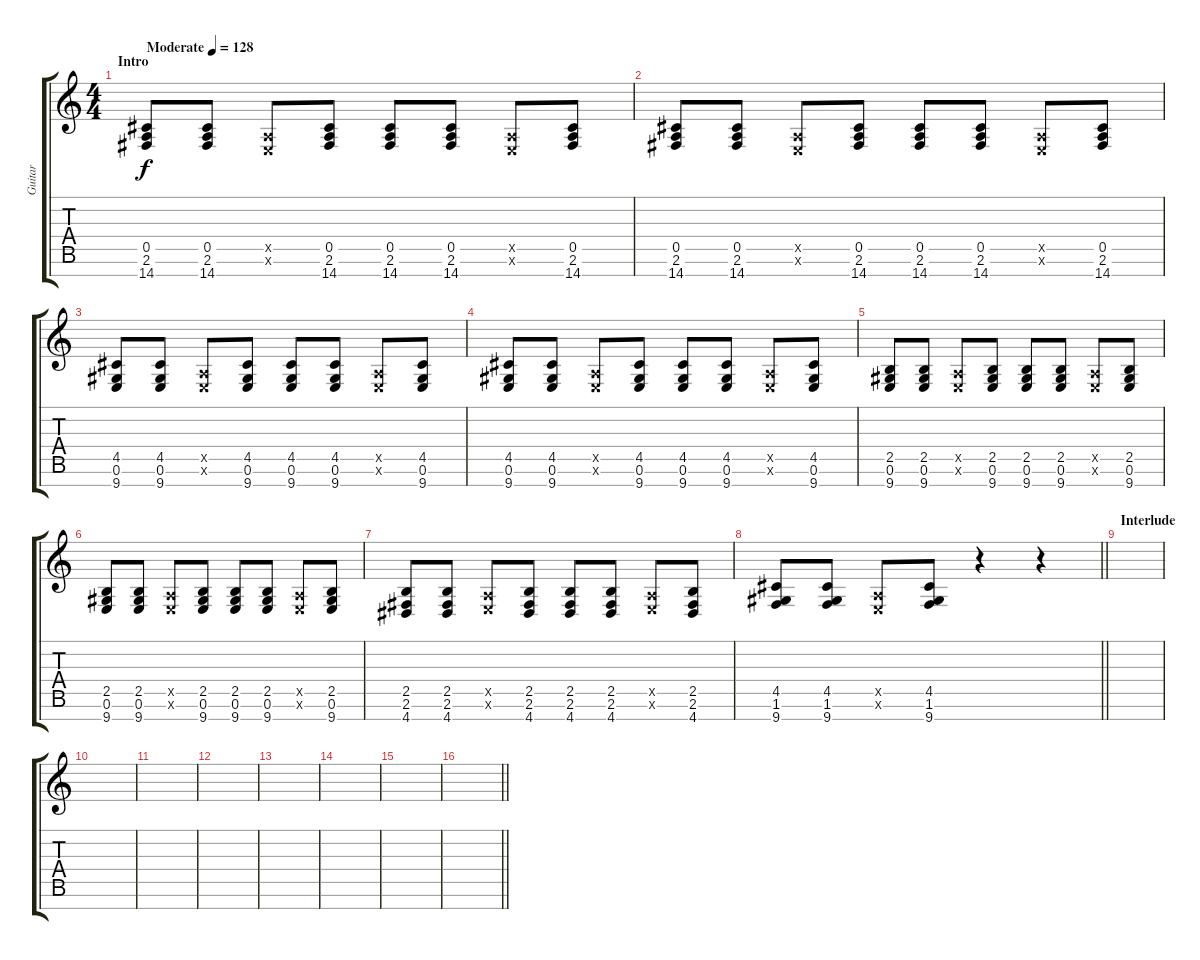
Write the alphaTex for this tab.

\track ("Guitar" "Guitar") {instrument acousticguitarsteel}
\staff {score tabs}
\tuning (E4 B3 G3 D3 A2 E2 B1) {hide}
\ts (4 4)
\section ("" "Intro")
\tempo (128 "Moderate")
\clef g2
\ks c
(0.5 2.6 14.7).8{dy f instrument acousticguitarsteel} (0.5 2.6 14.7).8 (0.5{x} 0.6{x}).8 (0.5 2.6 14.7).8 (0.5 2.6 14.7).8 (0.5 2.6 14.7).8 (0.5{x} 0.6{x}).8 (0.5 2.6 14.7).8 |
(0.5 2.6 14.7).8 (0.5 2.6 14.7).8 (0.5{x} 0.6{x}).8 (0.5 2.6 14.7).8 (0.5 2.6 14.7).8 (0.5 2.6 14.7).8 (0.5{x} 0.6{x}).8 (0.5 2.6 14.7).8 |
(4.5 0.6 9.7).8 (4.5 0.6 9.7).8 (0.5{x} 0.6{x}).8 (4.5 0.6 9.7).8 (4.5 0.6 9.7).8 (4.5 0.6 9.7).8 (0.5{x} 0.6{x}).8 (4.5 0.6 9.7).8 |
(4.5 0.6 9.7).8 (4.5 0.6 9.7).8 (0.5{x} 0.6{x}).8 (4.5 0.6 9.7).8 (4.5 0.6 9.7).8 (4.5 0.6 9.7).8 (0.5{x} 0.6{x}).8 (4.5 0.6 9.7).8 |
(2.5 0.6 9.7).8 (2.5 0.6 9.7).8 (0.5{x} 0.6{x}).8 (2.5 0.6 9.7).8 (2.5 0.6 9.7).8 (2.5 0.6 9.7).8 (0.5{x} 0.6{x}).8 (2.5 0.6 9.7).8 |
(2.5 0.6 9.7).8 (2.5 0.6 9.7).8 (0.5{x} 0.6{x}).8 (2.5 0.6 9.7).8 (2.5 0.6 9.7).8 (2.5 0.6 9.7).8 (0.5{x} 0.6{x}).8 (2.5 0.6 9.7).8 |
(2.5 2.6 4.7).8 (2.5 2.6 4.7).8 (0.5{x} 0.6{x}).8 (2.5 2.6 4.7).8 (2.5 2.6 4.7).8 (2.5 2.6 4.7).8 (0.5{x} 0.6{x}).8 (2.5 2.6 4.7).8 |
\barLineRight lightlight
(4.5 1.6 9.7).8 (4.5 1.6 9.7).8 (0.5{x} 0.6{x}).8 (4.5 1.6 9.7).8 r.4 r.4 |
\section ("" "Interlude")
|
|
|
|
|
|
|
\barLineRight lightlight
